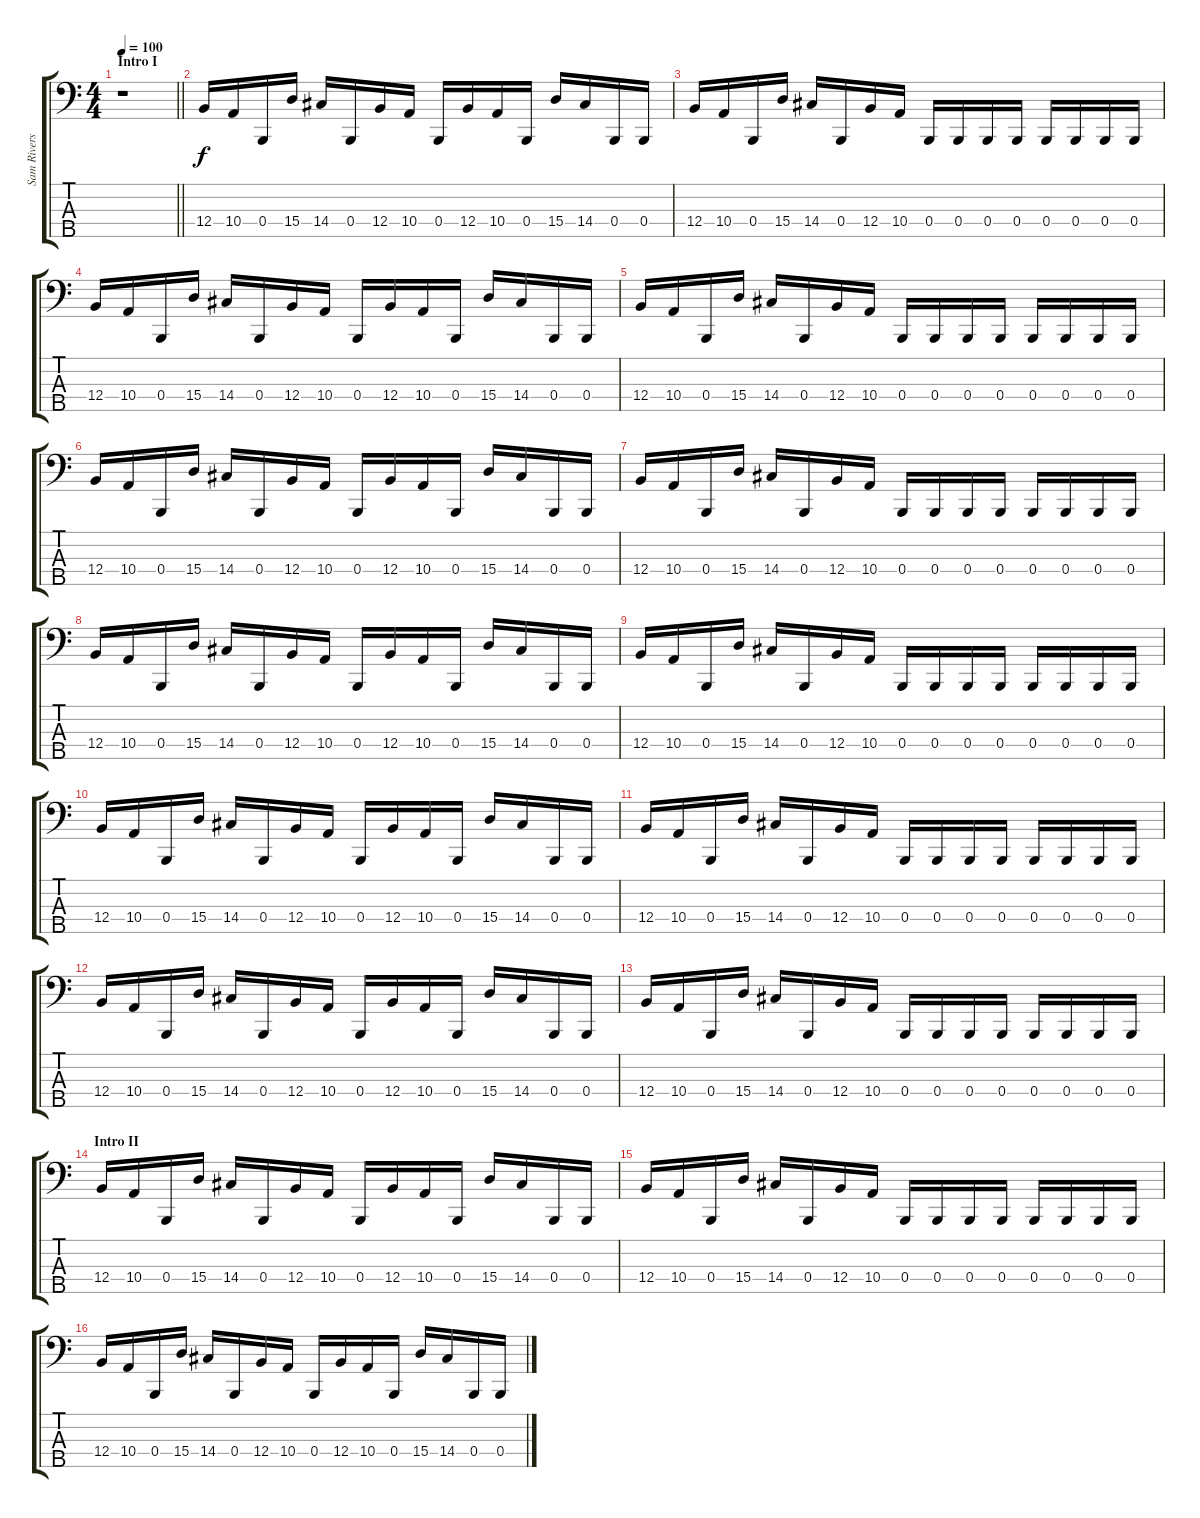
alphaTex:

\track ("Sam Rivers - Bass" "Sam Rivers") {instrument electricbassfinger}
\staff {score tabs}
\tuning (E2 B1 Gb1 B0 Ab0) {hide}
\ts (4 4)
\section ("" "Intro I")
\tempo 100
\clef f4
\barLineRight lightlight
\ks c
r.1{dy f instrument electricbassfinger} |
12.4.16 10.4.16 0.4.16 15.4.16 14.4.16 0.4.16 12.4.16 10.4.16 0.4.16 12.4.16 10.4.16 0.4.16 15.4.16 14.4.16 0.4.16 0.4.16 |
12.4.16 10.4.16 0.4.16 15.4.16 14.4.16 0.4.16 12.4.16 10.4.16 0.4.16 0.4.16 0.4.16 0.4.16 0.4.16 0.4.16 0.4.16 0.4.16 |
12.4.16 10.4.16 0.4.16 15.4.16 14.4.16 0.4.16 12.4.16 10.4.16 0.4.16 12.4.16 10.4.16 0.4.16 15.4.16 14.4.16 0.4.16 0.4.16 |
12.4.16 10.4.16 0.4.16 15.4.16 14.4.16 0.4.16 12.4.16 10.4.16 0.4.16 0.4.16 0.4.16 0.4.16 0.4.16 0.4.16 0.4.16 0.4.16 |
12.4.16 10.4.16 0.4.16 15.4.16 14.4.16 0.4.16 12.4.16 10.4.16 0.4.16 12.4.16 10.4.16 0.4.16 15.4.16 14.4.16 0.4.16 0.4.16 |
12.4.16 10.4.16 0.4.16 15.4.16 14.4.16 0.4.16 12.4.16 10.4.16 0.4.16 0.4.16 0.4.16 0.4.16 0.4.16 0.4.16 0.4.16 0.4.16 |
12.4.16 10.4.16 0.4.16 15.4.16 14.4.16 0.4.16 12.4.16 10.4.16 0.4.16 12.4.16 10.4.16 0.4.16 15.4.16 14.4.16 0.4.16 0.4.16 |
12.4.16 10.4.16 0.4.16 15.4.16 14.4.16 0.4.16 12.4.16 10.4.16 0.4.16 0.4.16 0.4.16 0.4.16 0.4.16 0.4.16 0.4.16 0.4.16 |
12.4.16 10.4.16 0.4.16 15.4.16 14.4.16 0.4.16 12.4.16 10.4.16 0.4.16 12.4.16 10.4.16 0.4.16 15.4.16 14.4.16 0.4.16 0.4.16 |
12.4.16 10.4.16 0.4.16 15.4.16 14.4.16 0.4.16 12.4.16 10.4.16 0.4.16 0.4.16 0.4.16 0.4.16 0.4.16 0.4.16 0.4.16 0.4.16 |
12.4.16 10.4.16 0.4.16 15.4.16 14.4.16 0.4.16 12.4.16 10.4.16 0.4.16 12.4.16 10.4.16 0.4.16 15.4.16 14.4.16 0.4.16 0.4.16 |
12.4.16 10.4.16 0.4.16 15.4.16 14.4.16 0.4.16 12.4.16 10.4.16 0.4.16 0.4.16 0.4.16 0.4.16 0.4.16 0.4.16 0.4.16 0.4.16 |
\section ("" "Intro II")
12.4.16 10.4.16 0.4.16 15.4.16 14.4.16 0.4.16 12.4.16 10.4.16 0.4.16 12.4.16 10.4.16 0.4.16 15.4.16 14.4.16 0.4.16 0.4.16 |
12.4.16 10.4.16 0.4.16 15.4.16 14.4.16 0.4.16 12.4.16 10.4.16 0.4.16 0.4.16 0.4.16 0.4.16 0.4.16 0.4.16 0.4.16 0.4.16 |
12.4.16 10.4.16 0.4.16 15.4.16 14.4.16 0.4.16 12.4.16 10.4.16 0.4.16 12.4.16 10.4.16 0.4.16 15.4.16 14.4.16 0.4.16 0.4.16
